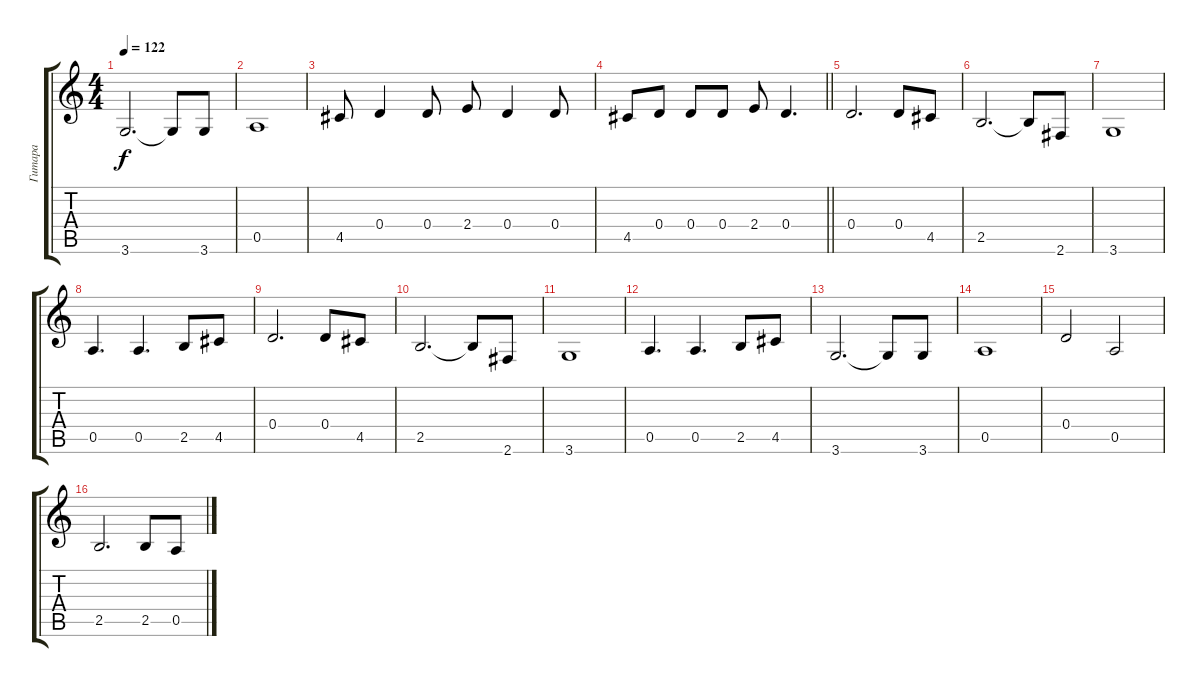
\track ("Гитара" "Гитара") {instrument electricguitarclean}
\staff {score tabs}
\tuning (E4 B3 G3 D3 A2 E2) {hide}
\ts (4 4)
\tempo 122
\clef g2
\ks c
3.6.2{d dy f} 3.6{t}.8 3.6.8 |
0.5.1 |
4.5.8 0.4.4 0.4.8 2.4.8 0.4.4 0.4.8 |
\barLineRight lightlight
4.5.8 0.4.8 0.4.8 0.4.8 2.4.8 0.4.4{d} |
\section ("" "")
0.4.2{d} 0.4.8 4.5.8 |
2.5.2{d} 2.5{t}.8 2.6.8 |
3.6.1 |
0.5.4{d} 0.5.4{d} 2.5.8 4.5.8 |
0.4.2{d} 0.4.8 4.5.8 |
2.5.2{d} 2.5{t}.8 2.6.8 |
3.6.1 |
0.5.4{d} 0.5.4{d} 2.5.8 4.5.8 |
3.6.2{d} 3.6{t}.8 3.6.8 |
0.5.1 |
0.4.2 0.5.2 |
2.5.2{d} 2.5.8 0.5.8
